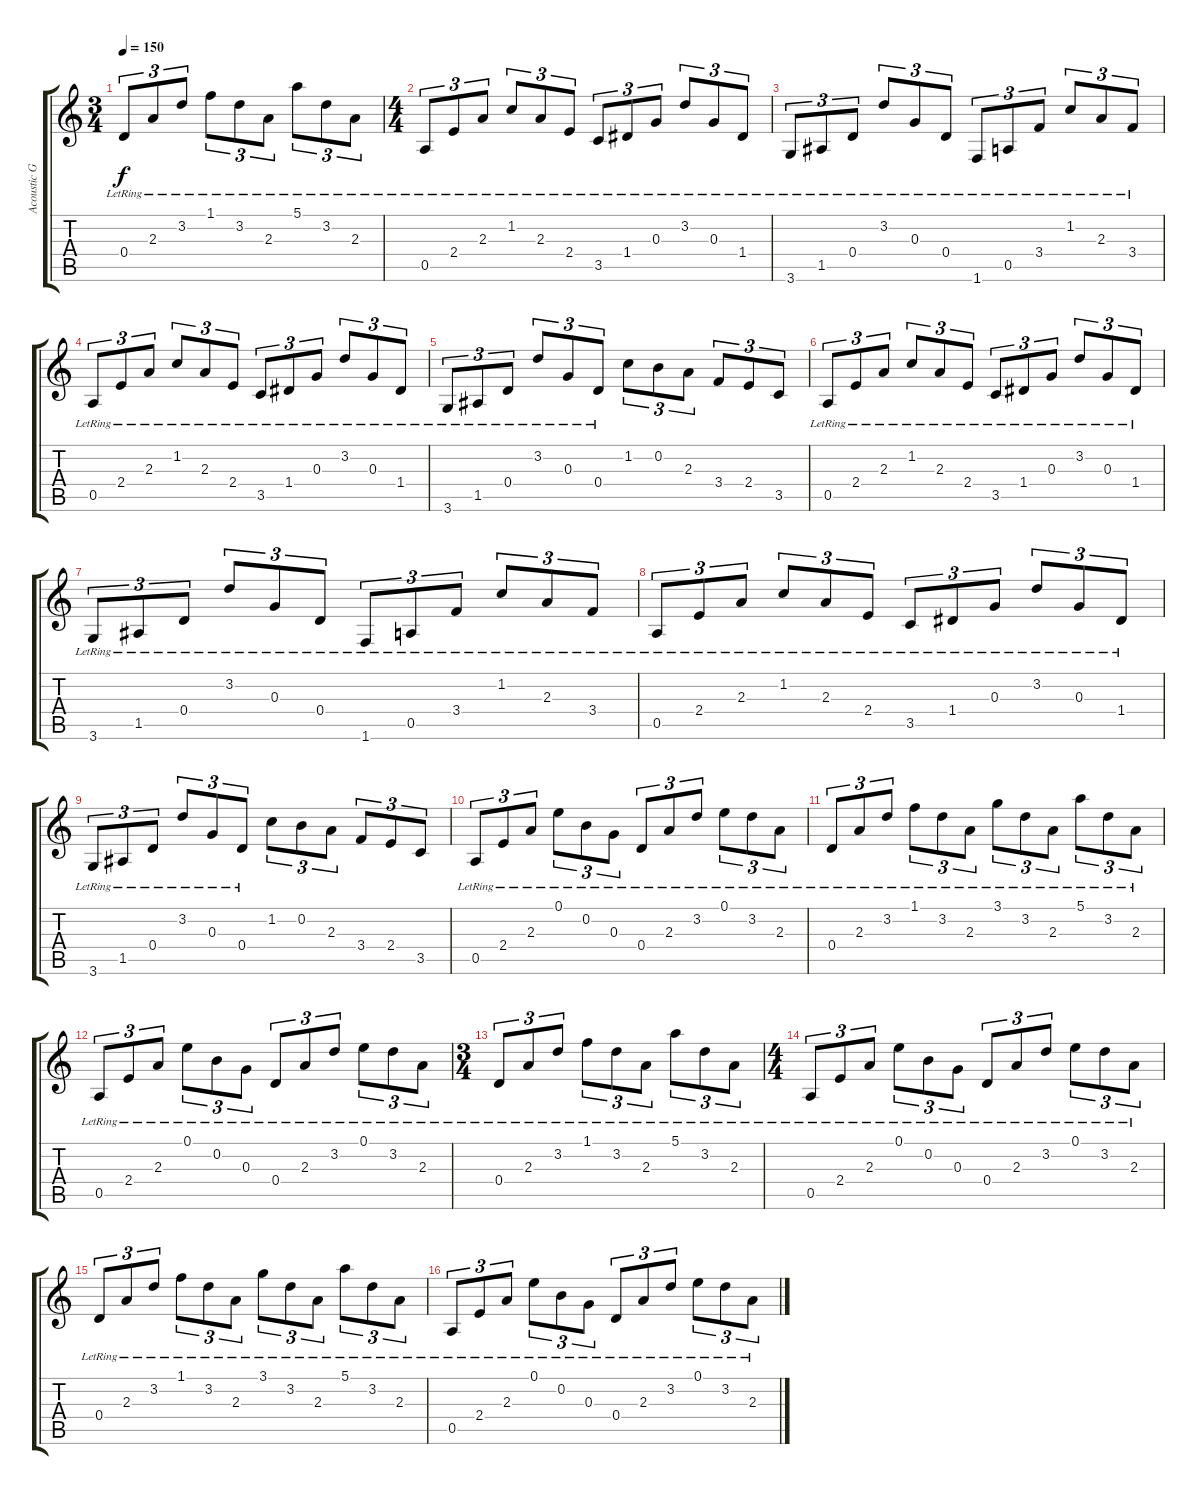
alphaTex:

\track ("Acoustic Guitar" "Acoustic G") {instrument acousticguitarnylon}
\staff {score tabs}
\tuning (E4 B3 G3 D3 A2 E2) {hide}
\ts (3 4)
\tempo 150
\clef g2
\ks c
0.4{lr}.8{tu (3 2) dy f} 2.3{lr}.8{tu (3 2)} 3.2{lr}.8{tu (3 2)} 1.1{lr}.8{tu (3 2)} 3.2{lr}.8{tu (3 2)} 2.3{lr}.8{tu (3 2)} 5.1{lr}.8{tu (3 2)} 3.2{lr}.8{tu (3 2)} 2.3{lr}.8{tu (3 2)} |
\ts (4 4)
0.5{lr}.8{tu (3 2)} 2.4{lr}.8{tu (3 2)} 2.3{lr}.8{tu (3 2)} 1.2{lr}.8{tu (3 2)} 2.3{lr}.8{tu (3 2)} 2.4{lr}.8{tu (3 2)} 3.5{lr}.8{tu (3 2)} 1.4{lr}.8{tu (3 2)} 0.3{lr}.8{tu (3 2)} 3.2{lr}.8{tu (3 2)} 0.3{lr}.8{tu (3 2)} 1.4{lr}.8{tu (3 2)} |
3.6{lr}.8{tu (3 2)} 1.5{lr}.8{tu (3 2)} 0.4{lr}.8{tu (3 2)} 3.2{lr}.8{tu (3 2)} 0.3{lr}.8{tu (3 2)} 0.4{lr}.8{tu (3 2)} 1.6{lr}.8{tu (3 2)} 0.5{lr}.8{tu (3 2)} 3.4{lr}.8{tu (3 2)} 1.2{lr}.8{tu (3 2)} 2.3{lr}.8{tu (3 2)} 3.4{lr}.8{tu (3 2)} |
0.5{lr}.8{tu (3 2)} 2.4{lr}.8{tu (3 2)} 2.3{lr}.8{tu (3 2)} 1.2{lr}.8{tu (3 2)} 2.3{lr}.8{tu (3 2)} 2.4{lr}.8{tu (3 2)} 3.5{lr}.8{tu (3 2)} 1.4{lr}.8{tu (3 2)} 0.3{lr}.8{tu (3 2)} 3.2{lr}.8{tu (3 2)} 0.3{lr}.8{tu (3 2)} 1.4{lr}.8{tu (3 2)} |
3.6{lr}.8{tu (3 2)} 1.5{lr}.8{tu (3 2)} 0.4{lr}.8{tu (3 2)} 3.2{lr}.8{tu (3 2)} 0.3{lr}.8{tu (3 2)} 0.4{lr}.8{tu (3 2)} 1.2.8{tu (3 2)} 0.2.8{tu (3 2)} 2.3.8{tu (3 2)} 3.4.8{tu (3 2)} 2.4.8{tu (3 2)} 3.5.8{tu (3 2)} |
0.5{lr}.8{tu (3 2)} 2.4{lr}.8{tu (3 2)} 2.3{lr}.8{tu (3 2)} 1.2{lr}.8{tu (3 2)} 2.3{lr}.8{tu (3 2)} 2.4{lr}.8{tu (3 2)} 3.5{lr}.8{tu (3 2)} 1.4{lr}.8{tu (3 2)} 0.3{lr}.8{tu (3 2)} 3.2{lr}.8{tu (3 2)} 0.3{lr}.8{tu (3 2)} 1.4{lr}.8{tu (3 2)} |
3.6{lr}.8{tu (3 2)} 1.5{lr}.8{tu (3 2)} 0.4{lr}.8{tu (3 2)} 3.2{lr}.8{tu (3 2)} 0.3{lr}.8{tu (3 2)} 0.4{lr}.8{tu (3 2)} 1.6{lr}.8{tu (3 2)} 0.5{lr}.8{tu (3 2)} 3.4{lr}.8{tu (3 2)} 1.2{lr}.8{tu (3 2)} 2.3{lr}.8{tu (3 2)} 3.4{lr}.8{tu (3 2)} |
0.5{lr}.8{tu (3 2)} 2.4{lr}.8{tu (3 2)} 2.3{lr}.8{tu (3 2)} 1.2{lr}.8{tu (3 2)} 2.3{lr}.8{tu (3 2)} 2.4{lr}.8{tu (3 2)} 3.5{lr}.8{tu (3 2)} 1.4{lr}.8{tu (3 2)} 0.3{lr}.8{tu (3 2)} 3.2{lr}.8{tu (3 2)} 0.3{lr}.8{tu (3 2)} 1.4{lr}.8{tu (3 2)} |
3.6{lr}.8{tu (3 2)} 1.5{lr}.8{tu (3 2)} 0.4{lr}.8{tu (3 2)} 3.2{lr}.8{tu (3 2)} 0.3{lr}.8{tu (3 2)} 0.4{lr}.8{tu (3 2)} 1.2.8{tu (3 2)} 0.2.8{tu (3 2)} 2.3.8{tu (3 2)} 3.4.8{tu (3 2)} 2.4.8{tu (3 2)} 3.5.8{tu (3 2)} |
0.5{lr}.8{tu (3 2)} 2.4{lr}.8{tu (3 2)} 2.3{lr}.8{tu (3 2)} 0.1{lr}.8{tu (3 2)} 0.2{lr}.8{tu (3 2)} 0.3{lr}.8{tu (3 2)} 0.4{lr}.8{tu (3 2)} 2.3{lr}.8{tu (3 2)} 3.2{lr}.8{tu (3 2)} 0.1{lr}.8{tu (3 2)} 3.2{lr}.8{tu (3 2)} 2.3{lr}.8{tu (3 2)} |
0.4{lr}.8{tu (3 2)} 2.3{lr}.8{tu (3 2)} 3.2{lr}.8{tu (3 2)} 1.1{lr}.8{tu (3 2)} 3.2{lr}.8{tu (3 2)} 2.3{lr}.8{tu (3 2)} 3.1{lr}.8{tu (3 2)} 3.2{lr}.8{tu (3 2)} 2.3{lr}.8{tu (3 2)} 5.1{lr}.8{tu (3 2)} 3.2{lr}.8{tu (3 2)} 2.3{lr}.8{tu (3 2)} |
0.5{lr}.8{tu (3 2)} 2.4{lr}.8{tu (3 2)} 2.3{lr}.8{tu (3 2)} 0.1{lr}.8{tu (3 2)} 0.2{lr}.8{tu (3 2)} 0.3{lr}.8{tu (3 2)} 0.4{lr}.8{tu (3 2)} 2.3{lr}.8{tu (3 2)} 3.2{lr}.8{tu (3 2)} 0.1{lr}.8{tu (3 2)} 3.2{lr}.8{tu (3 2)} 2.3{lr}.8{tu (3 2)} |
\ts (3 4)
0.4{lr}.8{tu (3 2)} 2.3{lr}.8{tu (3 2)} 3.2{lr}.8{tu (3 2)} 1.1{lr}.8{tu (3 2)} 3.2{lr}.8{tu (3 2)} 2.3{lr}.8{tu (3 2)} 5.1{lr}.8{tu (3 2)} 3.2{lr}.8{tu (3 2)} 2.3{lr}.8{tu (3 2)} |
\ts (4 4)
0.5{lr}.8{tu (3 2)} 2.4{lr}.8{tu (3 2)} 2.3{lr}.8{tu (3 2)} 0.1{lr}.8{tu (3 2)} 0.2{lr}.8{tu (3 2)} 0.3{lr}.8{tu (3 2)} 0.4{lr}.8{tu (3 2)} 2.3{lr}.8{tu (3 2)} 3.2{lr}.8{tu (3 2)} 0.1{lr}.8{tu (3 2)} 3.2{lr}.8{tu (3 2)} 2.3{lr}.8{tu (3 2)} |
0.4{lr}.8{tu (3 2)} 2.3{lr}.8{tu (3 2)} 3.2{lr}.8{tu (3 2)} 1.1{lr}.8{tu (3 2)} 3.2{lr}.8{tu (3 2)} 2.3{lr}.8{tu (3 2)} 3.1{lr}.8{tu (3 2)} 3.2{lr}.8{tu (3 2)} 2.3{lr}.8{tu (3 2)} 5.1{lr}.8{tu (3 2)} 3.2{lr}.8{tu (3 2)} 2.3{lr}.8{tu (3 2)} |
0.5{lr}.8{tu (3 2)} 2.4{lr}.8{tu (3 2)} 2.3{lr}.8{tu (3 2)} 0.1{lr}.8{tu (3 2)} 0.2{lr}.8{tu (3 2)} 0.3{lr}.8{tu (3 2)} 0.4{lr}.8{tu (3 2)} 2.3{lr}.8{tu (3 2)} 3.2{lr}.8{tu (3 2)} 0.1{lr}.8{tu (3 2)} 3.2{lr}.8{tu (3 2)} 2.3{lr}.8{tu (3 2)}
